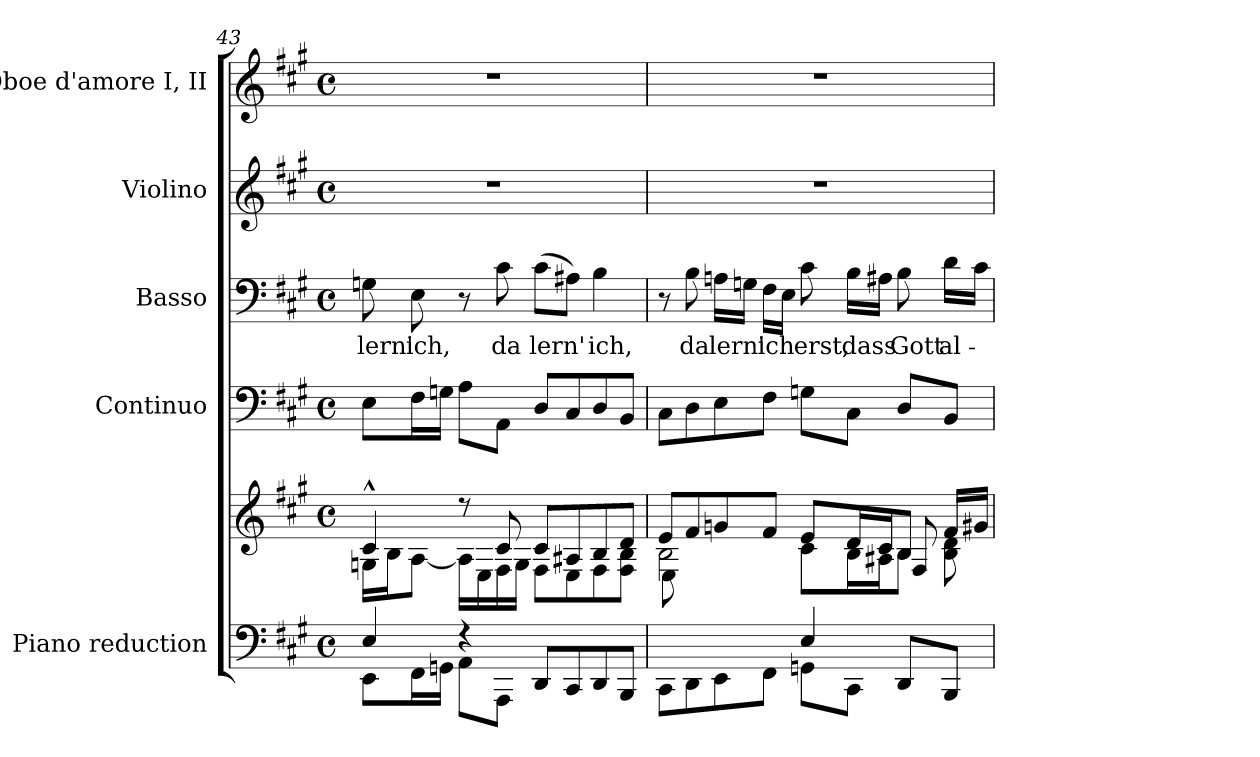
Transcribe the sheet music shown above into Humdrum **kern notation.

**kern	**kern	**kern	**kern	**text	**kern	**kern
*part5	*part5	*part4	*part3	*part3	*part2	*part1
*staff6	*staff5	*staff4	*staff3	*staff3	*staff2	*staff1
*I"Piano reduction	*	*I"Continuo	*I"Basso	*	*I"Violino	*I"Oboe d'amore I, II
*I'Pno	*	*	*	*	*I'Vln	*I'Ob
*clefF4	*clefG2	*clefF4	*clefF4	*	*clefG2	*clefG2
*k[f#c#g#]	*k[f#c#g#]	*k[f#c#g#]	*k[f#c#g#]	*	*k[f#c#g#]	*k[f#c#g#]
*M4/4	*M4/4	*M4/4	*M4/4	*	*M4/4	*M4/4
*met(c)	*met(c)	*met(c)	*met(c)	*	*met(c)	*met(c)
=43	=43	=43	=43	=43	=43	=43
*^	*^	*	*	*	*	*
!	!	!	!	!	!	!LO:LY:b	!	!
4E/	8EE\L	4c#^^/	16Gn\LL	8E\L	8Gn\	lern'	1r	1r
.	.	.	16B\J	.	.	.	.	.
!	!	!	!	!	!	!LO:LY:b	!	!
.	16FF#\L	.	[8A\J	16F#\L	8E\	ich,	.	.
.	16GGn\JJ	.	.	16Gn\JJ	.	.	.	.
4r	8AA\L	8r	16A\LL]	8A\L	8r	.	.	.
.	.	.	16E\	.	.	.	.	.
!	!	!	!	!	!	!LO:LY:b	!	!
.	8AAA\J	8c#/	16F#\	8AA\J	8c#\	da	.	.
.	.	.	16G\JJ	.	.	.	.	.
!	!	!	!	!	!	!LO:LY:b	!	!
8DD/L	2ryy	8c#/L	8F#\L	8D/L	(8c#\L	lern'	.	.
8CC#/	.	8A#X/	8E\	8C#/	8A#X\J)	.	.	.
!	!	!	!	!	!	!LO:LY:b	!	!
8DD/	.	8B/	8F#\	8D/	4B\	ich,	.	.
8BBB/J	.	8d/J	8F#\ 8B\J	8BB/J	.	.	.	.
=44	=44	=44	=44	=44	=44	=44	=44	=44
*	*	*	*^	*	*	*	*	*
8ryy	8CC#\L	8e/L	2B\	8E\L	8C#\L	8r	.	1r	1r
!	!	!	!	!	!	!	!LO:LY:b	!	!
8D/	8DD\	8f#/	.	8ryy	8D\	8B\	da	.	.
!	!	!	!	!	!	!	!LO:LY:b	!	!
*	*	*	*v	*v	*	*	*	*	*
8C#/	8EE\	8gn/	.	8E\	16An\LL	lern'	.	.
.	.	.	.	.	16Gn\JJ	.	.	.
!	!	!	!	!	!	!LO:LY:b	!	!
8D/J	8FF#\J	8f#/J	.	8F#\J	16F#\LL	ich	.	.
.	.	.	.	.	16E\JJ	.	.	.
!	!	!	!	!	!	!LO:LY:b	!	!
4E/	8GGn\L	8e/L	8c#\L	8Gn\L	8c#\	erst,	.	.
!	!	!	!	!	!	!LO:LY:b	!	!
.	8CC#\J	16d/L	16B\L	8C#\J	16B\LL	dass	.	.
.	.	16c#/J	16A#X\J	.	16A#X\JJ	.	.	.
*	*	*	*^	*	*	*	*	*
!	!	!	!	!	!	!	!LO:LY:b	!	!
8ryy	8DD/L	8B/J	8B\J	8F#/	8D/L	8B\	Gott	.	.
!	!	!	!	!	!	!	!LO:LY:b	!	!
8ryy	8BBB/J	16f#/LL	8B\ 8d\	8ryy	8BB/J	16d\LL	al-	.	.
.	.	16g#X/JJ	.	.	.	16c#\JJ	.	.	.
*v	*v	*	*	*	*	*	*	*	*
*	*v	*v	*v	*	*	*	*	*
=	=	=	=	=	=	=
*-	*-	*-	*-	*-	*-	*-
